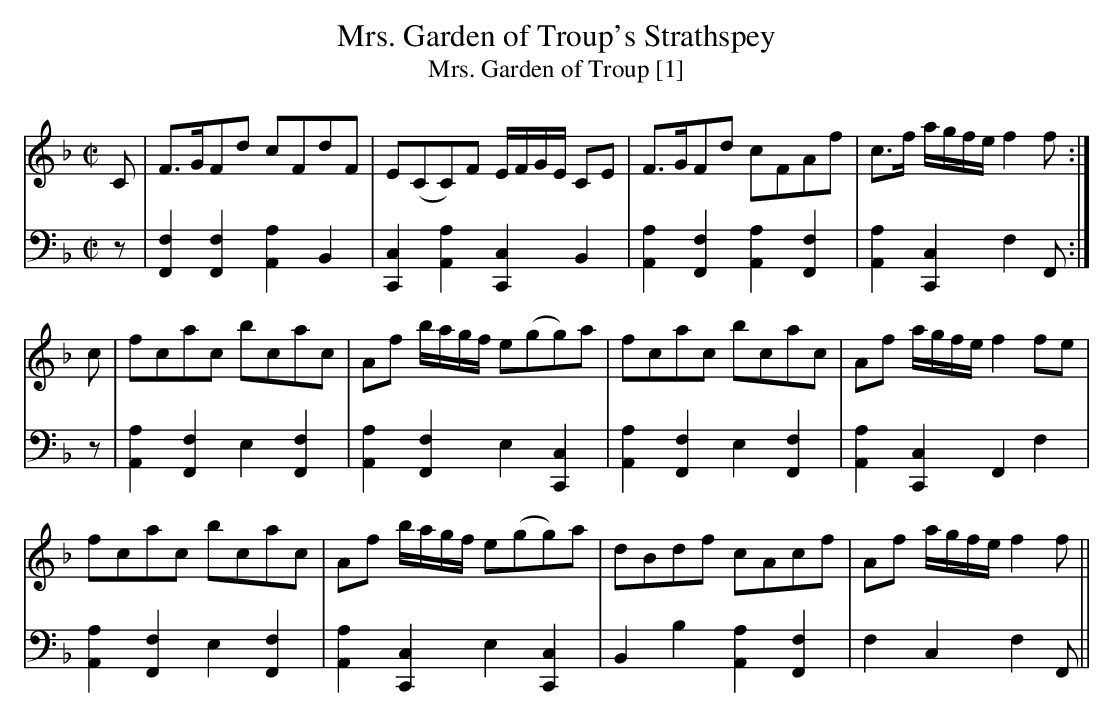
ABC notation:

X:1
T:Mrs. Garden of Troup's Strathspey
T:Mrs. Garden of Troup [1]
M:C|
L:1/8
K:F
V:1
C|F>GFd cFdF|E(CC)F E/F/G/E/ CE|F>GFd cFAf|c>f a/g/f/e/ f2f:|
c|fcac bcac|Af b/a/g/f/ e(gg)a|fcac bcac|Af a/g/f/e/ f2 fe|
fcac bcac|Af b/a/g/f/ e(gg)a|dBdf cAcf|Af a/g/f/e/ f2f||
V:2 clef = bass
z|[F,,2F,2][[F,,2F,2][A,,2A,2]B,,2|[C,,2C,2][A,,2A,2][C,,2C,2]B,,2|[A,,2A,2][F,,2F,2][A,,2A,2][F,,2F,2]|[A,,2A,2][C,,2C,2]F,2F,,:|
z|[A,,2A,2][F,,2F,2]E,2 [F,,2F,2]|[A,,2A,2][F,,2F,2]E,2[C,,2C,2]| [A,,2A,2][F,,2F,2]E,2 [F,,2F,2]|[A,,2A,2][C,,2C,2]F,,2F,2|
[A,,2A,2][F,,2F,2]E,2 [F,,2F,2]|[A,,2A,2][C,,2C,2]E,2[C,,2C,2]|B,,2B,2 [A,,2A,2][F,,2F,2]|F,2C,2F,2F,,||
